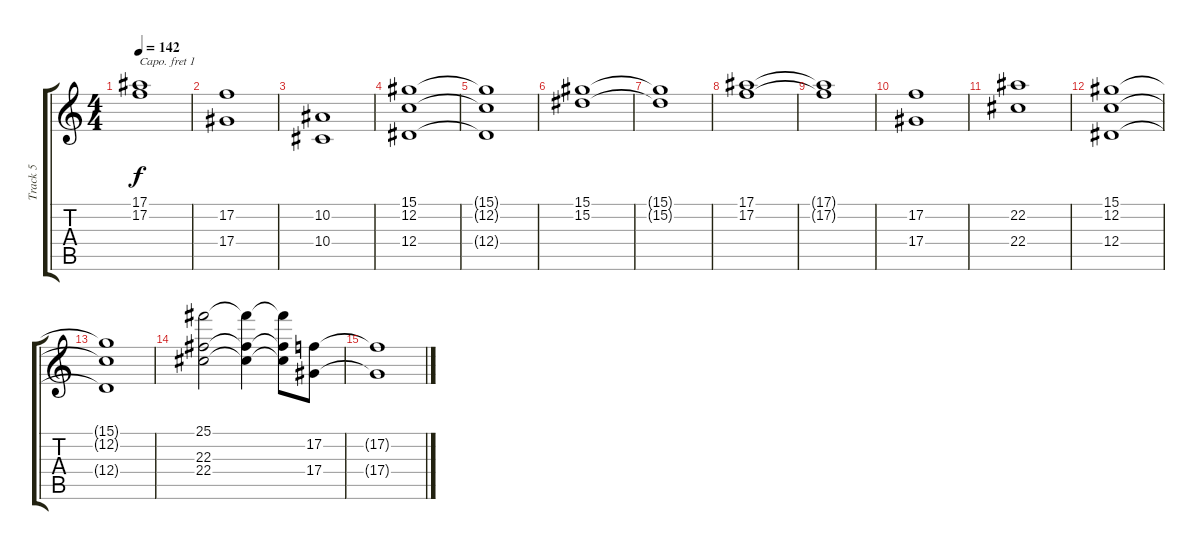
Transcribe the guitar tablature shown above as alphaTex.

\track ("Track 5" "Track 5") {instrument rockorgan}
\staff {score tabs}
\capo 1
\tuning (E4 B3 G3 D3 A2 E2) {hide}
\ts (4 4)
\tempo 142
\clef g2
\ks c
(17.1{t} 17.2{t}).1{dy f} |
(17.2 17.4).1 |
(10.2 10.4).1 |
(15.1 12.2 12.4).1 |
(15.1{t} 12.2{t} 12.4{t}).1 |
(15.1 15.2).1 |
(15.1{t} 15.2{t}).1 |
(17.1 17.2).1 |
(17.1{t} 17.2{t}).1 |
(17.2 17.4).1 |
(22.2 22.4).1 |
(15.1 12.2 12.4).1 |
(15.1{t} 12.2{t} 12.4{t}).1 |
(25.1 22.3 22.4).2 (25.1{t} 22.3{t} 22.4{t}).4 (25.1{t} 22.3{t} 22.4{t}).8 (17.2 17.4).8 |
(17.2{t} 17.4{t}).1
